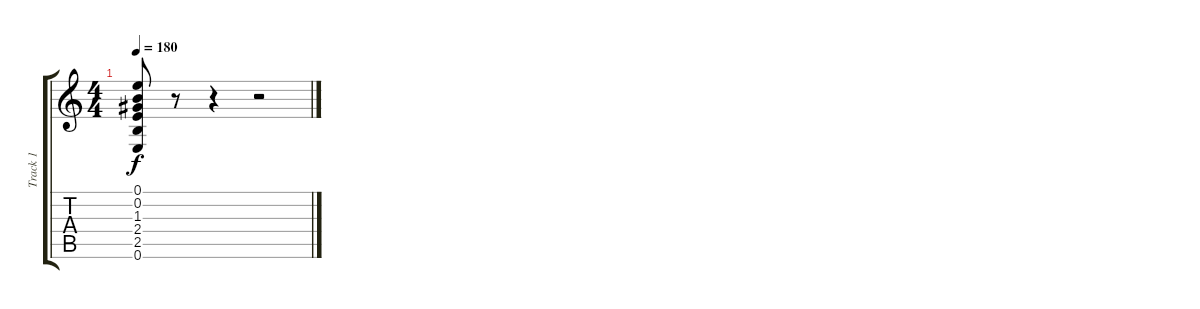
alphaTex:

\track ("Track 1" "Track 1") {instrument acousticguitarsteel}
\staff {score tabs}
\tuning (E4 B3 G3 D3 A2 E2) {hide}
\ts (4 4)
\tempo 180
\clef g2
\ks c
(0.1 0.2 1.3 2.4 2.5 0.6).8{dy f} r.8 r.4 r.2
